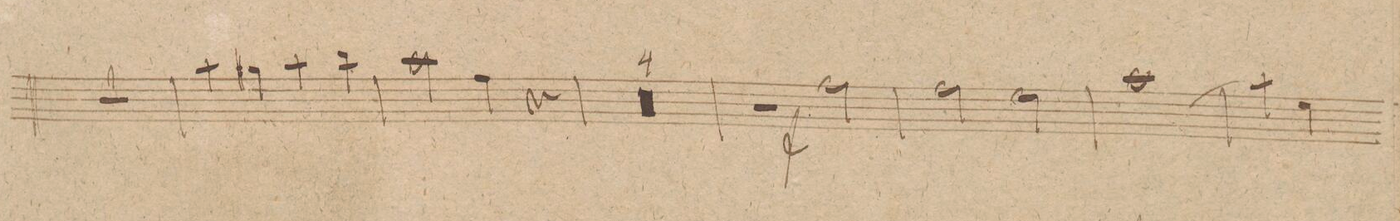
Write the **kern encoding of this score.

**kern	**dynam
*I"Clarnetto. 1mo in A.	*
*clefG2	*
*k[f#c#g#]	*
*met(c|)	*
*M2/2	*
1r	.
=48	=48
4ff#\	.
4ee#X\	.
4ff#\	.
4gg#\	.
=49	=49
2ff#\	.
4dd\	.
4r	.
=50	=50
00r	.
=51	=51
=52	=52
=53	=53
=54	=54
2r	.
2dd\	f
=55	=55
2dd\	.
2cc#\	.
=56	=56
[>1ff#	.
=57	=57
4ff#\]	.
4cc#\	.
*-	*-
